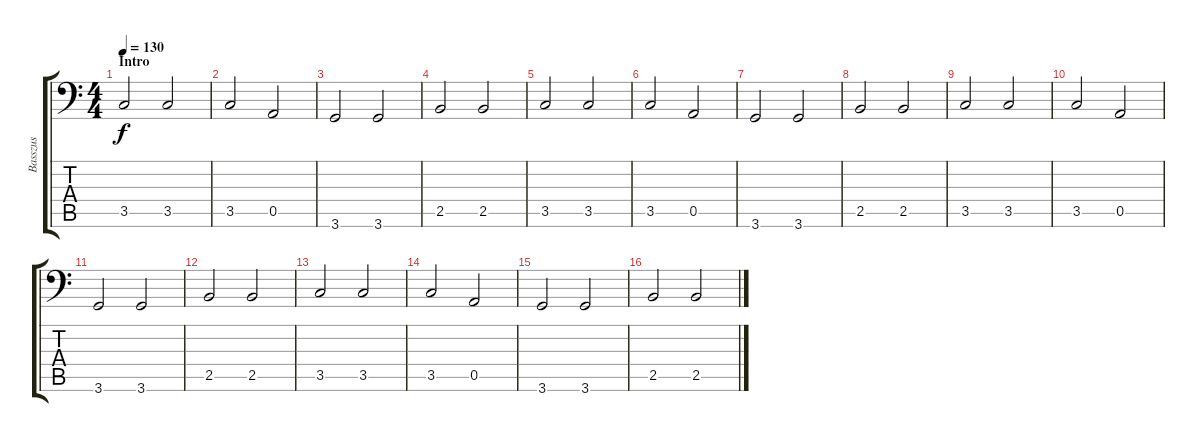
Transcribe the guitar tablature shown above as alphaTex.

\track ("Basszus" "Basszus") {instrument electricbasspick}
\staff {score tabs}
\tuning (E3 B2 G2 D2 A1 E1) {hide}
\ts (4 4)
\section ("" "Intro")
\tempo 130
\clef f4
\ks c
3.5.2{dy f instrument electricbasspick} 3.5.2 |
3.5.2 0.5.2 |
3.6.2 3.6.2 |
2.5.2 2.5.2 |
3.5.2 3.5.2 |
3.5.2 0.5.2 |
3.6.2 3.6.2 |
2.5.2 2.5.2 |
3.5.2 3.5.2 |
3.5.2 0.5.2 |
3.6.2 3.6.2 |
2.5.2 2.5.2 |
3.5.2 3.5.2 |
3.5.2 0.5.2 |
3.6.2 3.6.2 |
2.5.2 2.5.2
